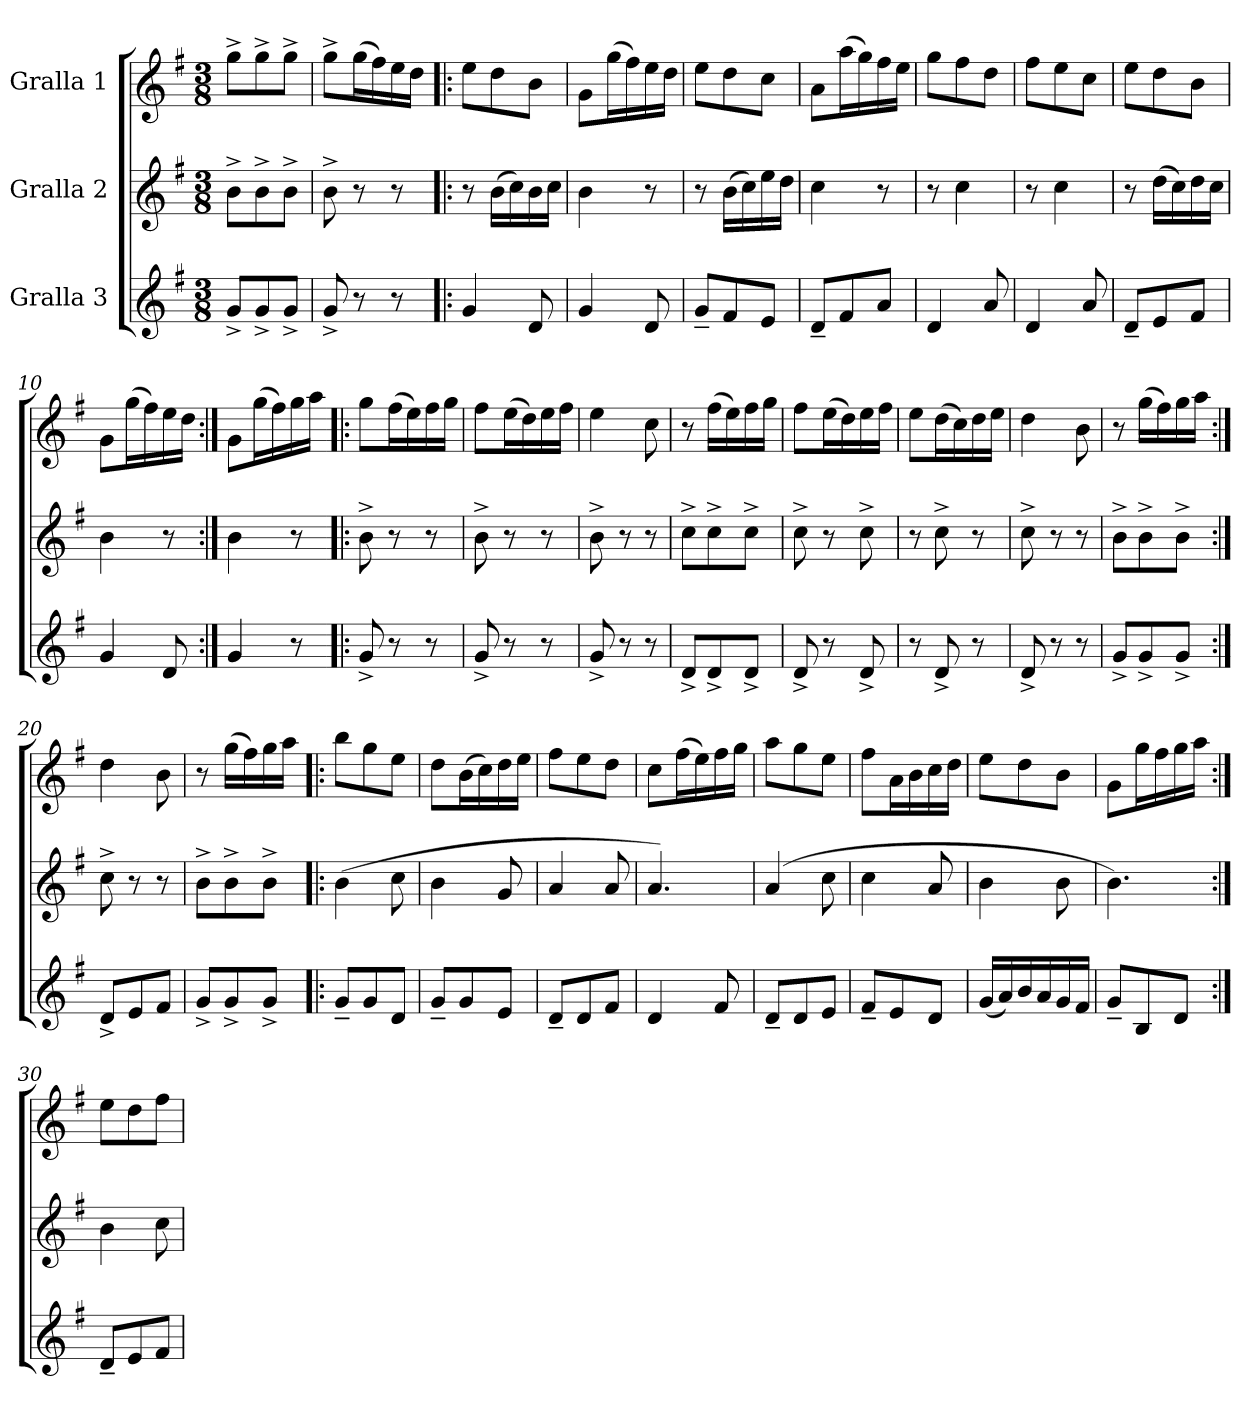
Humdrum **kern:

**kern	**kern	**kern
*part3	*part2	*part1
*staff3	*staff2	*staff1
*I"Gralla 3	*I"Gralla 2	*I"Gralla 1
*clefG2	*clefG2	*clefG2
*k[f#]	*k[f#]	*k[f#]
*G:	*G:	*G:
*M3/8	*M3/8	*M3/8
*MM120	*MM120	*MM120
=1	=1	=1
8g^/L	8b^\L	8gg^\L
8g^/	8b^\	8gg^\
8g^/J	8b^\J	8gg^\J
=2	=2	=2
8g^/	8b^\	8gg^\L
8r	8r	(>16gg\L
.	.	16ff#\)
8r	8r	16ee\
.	.	16dd\JJ
=3!|:	=3!|:	=3!|:
4g/	8r	8ee\L
.	(>16b\LL	8dd\
.	16cc\)	.
8d/	16b\	8b\J
.	16cc\JJ	.
=4	=4	=4
4g/	4b\	8g\L
.	.	(>16gg\L
.	.	16ff#\)
8d/	8r	16ee\
.	.	16dd\JJ
=5	=5	=5
8g~/L	8r	8ee\L
8f#/	(>16b\LL	8dd\
.	16cc\)	.
8e/J	16ee\	8cc\J
.	16dd\JJ	.
=6	=6	=6
8d~/L	4cc\	8a\L
8f#/	.	(>16aa\L
.	.	16gg\)
8a/J	8r	16ff#\
.	.	16ee\JJ
=7	=7	=7
4d/	8r	8gg\L
.	4cc\	8ff#\
8a/	.	8dd\J
=8	=8	=8
4d/	8r	8ff#\L
.	4cc\	8ee\
8a/	.	8cc\J
!!LO:LB:g=z
=9	=9	=9
8d~/L	8r	8ee\L
8e/	(>16dd\LL	8dd\
.	16cc\)	.
8f#/J	16dd\	8b\J
.	16cc\JJ	.
=10	=10	=10
4g/	4b\	8g\L
.	.	(>16gg\L
.	.	16ff#\)
8d/	8r	16ee\
.	.	16dd\JJ
=11:|!	=11:|!	=11:|!
4g/	4b\	8g\L
.	.	(>16gg\L
.	.	16ff#\)
8r	8r	16gg\
.	.	16aa\JJ
=12!|:	=12!|:	=12!|:
8g^/	8b^\	8gg\L
8r	8r	(>16ff#\L
.	.	16ee\)
8r	8r	16ff#\
.	.	16gg\JJ
=13	=13	=13
8g^/	8b^\	8ff#\L
8r	8r	(>16ee\L
.	.	16dd\)
8r	8r	16ee\
.	.	16ff#\JJ
=14	=14	=14
8g^/	8b^\	4ee\
8r	8r	.
8r	8r	8cc\
=15	=15	=15
8d^/L	8cc^\L	8r
8d^/	8cc^\	(>16ff#\LL
.	.	16ee\)
8d^/J	8cc^\J	16ff#\
.	.	16gg\JJ
=16	=16	=16
8d^/	8cc^\	8ff#\L
8r	8r	(>16ee\L
.	.	16dd\)
8d^/	8cc^\	16ee\
.	.	16ff#\JJ
!!LO:LB:g=z
=17	=17	=17
8r	8r	8ee\L
8d^/	8cc^\	(>16dd\L
.	.	16cc\)
8r	8r	16dd\
.	.	16ee\JJ
=18	=18	=18
8d^/	8cc^\	4dd\
8r	8r	.
8r	8r	8b\
=19	=19	=19
8g^/L	8b^\L	8r
8g^/	8b^\	(>16gg\LL
.	.	16ff#\)
8g^/J	8b^\J	16gg\
.	.	16aa\JJ
=20:|!	=20:|!	=20:|!
8d^/L	8cc^\	4dd\
8e/	8r	.
8f#/J	8r	8b\
=21	=21	=21
8g^/L	8b^\L	8r
8g^/	8b^\	(>16gg\LL
.	.	16ff#\)
8g^/J	8b^\J	16gg\
.	.	16aa\JJ
=22!|:	=22!|:	=22!|:
8g~/L	(>4b\	8bb\L
8g/	.	8gg\
8d/J	8cc\	8ee\J
=23	=23	=23
8g~/L	4b\	8dd\L
8g/	.	(>16b\L
.	.	16cc\)
8e/J	8g/	16dd\
.	.	16ee\JJ
=24	=24	=24
8d~/L	4a/	8ff#\L
8d/	.	8ee\
8f#/J	8a/	8dd\J
=25	=25	=25
4d/	4.a/)	8cc\L
.	.	(>16ff#\L
.	.	16ee\)
8f#/	.	16ff#\
.	.	16gg\JJ
!!LO:LB:g=z
=26	=26	=26
8d~/L	(>4a/	8aa\L
8d/	.	8gg\
8e/J	8cc\	8ee\J
=27	=27	=27
8f#~/L	4cc\	8ff#\L
8e/	.	16a\L
.	.	16b\
8d/J	8a/	16cc\
.	.	16dd\JJ
=28	=28	=28
(<16g/LL	4b\	8ee\L
16a/)	.	.
16b/	.	8dd\
16a/	.	.
16g/	8b\	8b\J
16f#/JJ	.	.
=29	=29	=29
8g~/L	4.b\)	8g\L
8B/	.	16gg\L
.	.	16ff#\
8d/J	.	16gg\
.	.	16aa\JJ
=30:|!	=30:|!	=30:|!
8d~/L	4b\	8ee\L
8e/	.	8dd\
8f#/J	8cc\	8ff#\J
=	=	=
*-	*-	*-
